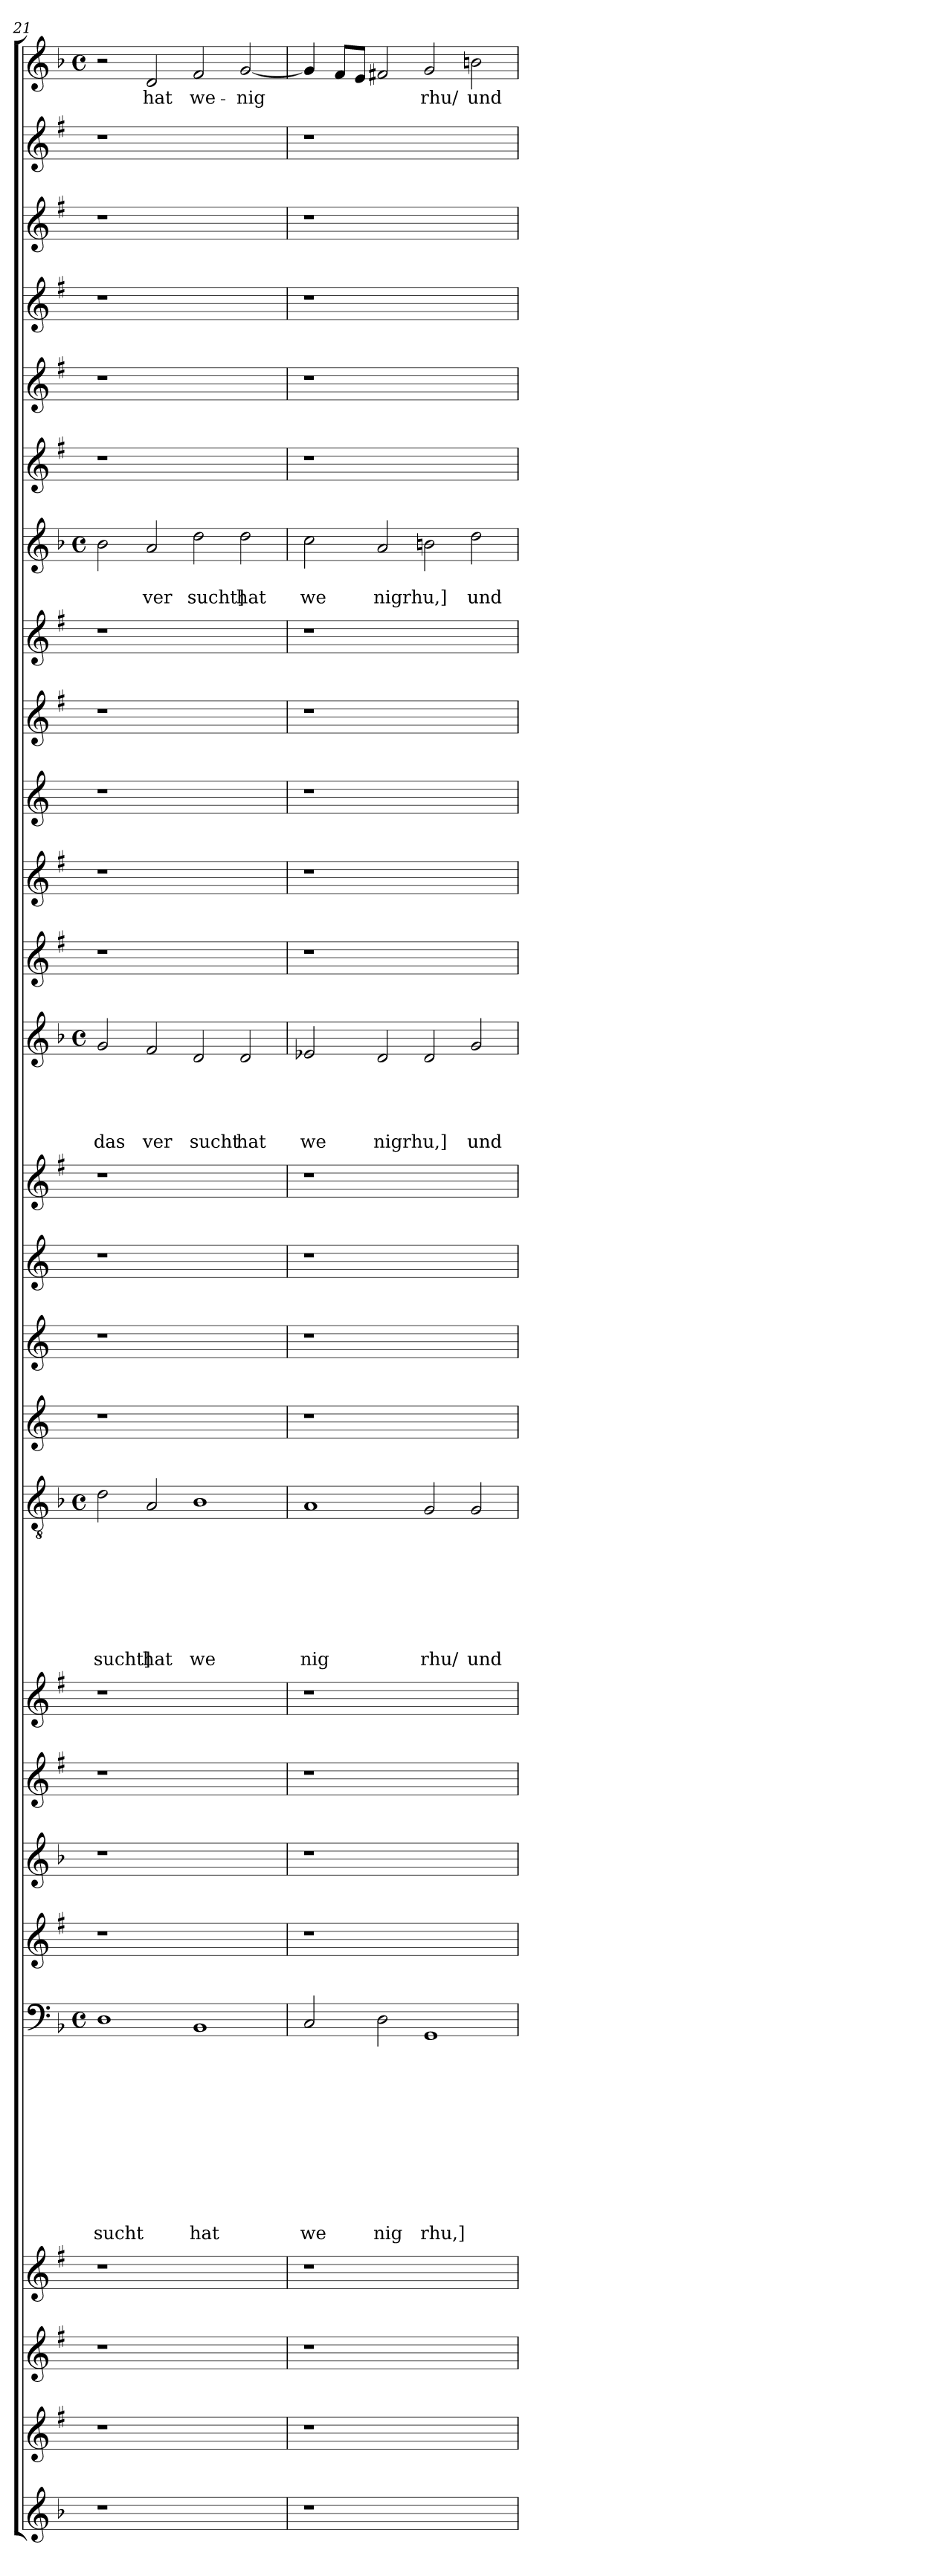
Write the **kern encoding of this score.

**kern	**kern	**kern	**kern	**kern	**text	**text	**text	**text	**text	**text	**text	**text	**text	**text	**text	**kern	**kern	**kern	**kern	**kern	**text	**text	**text	**text	**text	**text	**text	**text	**kern	**kern	**kern	**kern	**kern	**text	**text	**text	**text	**text	**kern	**kern	**kern	**kern	**kern	**kern	**text	**text	**kern	**kern	**kern	**kern	**kern	**kern	**text
*part27	*part26	*part25	*part24	*part23	*part23	*part23	*part23	*part23	*part23	*part23	*part23	*part23	*part23	*part23	*part23	*part22	*part21	*part20	*part19	*part18	*part18	*part18	*part18	*part18	*part18	*part18	*part18	*part18	*part17	*part16	*part15	*part14	*part13	*part13	*part13	*part13	*part13	*part13	*part12	*part11	*part10	*part9	*part8	*part7	*part7	*part7	*part6	*part5	*part4	*part3	*part2	*part1	*part1
*staff27	*staff26	*staff25	*staff24	*staff23	*staff23	*staff23	*staff23	*staff23	*staff23	*staff23	*staff23	*staff23	*staff23	*staff23	*staff23	*staff22	*staff21	*staff20	*staff19	*staff18	*staff18	*staff18	*staff18	*staff18	*staff18	*staff18	*staff18	*staff18	*staff17	*staff16	*staff15	*staff14	*staff13	*staff13	*staff13	*staff13	*staff13	*staff13	*staff12	*staff11	*staff10	*staff9	*staff8	*staff7	*staff7	*staff7	*staff6	*staff5	*staff4	*staff3	*staff2	*staff1	*staff1
*clefG2	*clefG2	*clefG2	*clefG2	*clefF4	*	*	*	*	*	*	*	*	*	*	*	*clefG2	*clefG2	*clefG2	*clefG2	*clefGv2	*	*	*	*	*	*	*	*	*clefG2	*clefG2	*clefG2	*clefG2	*clefG2	*	*	*	*	*	*clefG2	*clefG2	*clefG2	*clefG2	*clefG2	*clefG2	*	*	*clefG2	*clefG2	*clefG2	*clefG2	*clefG2	*clefG2	*
*	*ITrd1c2	*ITrd1c2	*ITrd1c2	*	*	*	*	*	*	*	*	*	*	*	*	*ITrd1c2	*	*ITrd1c2	*ITrd1c2	*	*	*	*	*	*	*	*	*	*ITrd-3c-5	*ITrd-3c-5	*ITrd-3c-5	*ITrd1c2	*	*	*	*	*	*	*ITrd1c2	*ITrd1c2	*ITrd-3c-5	*ITrd1c2	*ITrd1c2	*	*	*	*ITrd1c2	*ITrd1c2	*ITrd1c2	*ITrd1c2	*ITrd1c2	*ITrd-3c-5	*
*k[b-]	*k[b-]	*k[b-]	*k[b-]	*k[b-]	*	*	*	*	*	*	*	*	*	*	*	*k[b-]	*k[b-]	*k[b-]	*k[b-]	*k[b-]	*	*	*	*	*	*	*	*	*k[b-]	*k[b-]	*k[b-]	*k[b-]	*k[b-]	*	*	*	*	*	*k[b-]	*k[b-]	*k[b-]	*k[b-]	*k[b-]	*k[b-]	*	*	*k[b-]	*k[b-]	*k[b-]	*k[b-]	*k[b-]	*k[b-e-]	*
*F:	*F:	*F:	*F:	*F:	*	*	*	*	*	*	*	*	*	*	*	*F:	*F:	*F:	*F:	*F:	*	*	*	*	*	*	*	*	*F:	*F:	*F:	*F:	*F:	*	*	*	*	*	*F:	*F:	*F:	*F:	*F:	*F:	*	*	*F:	*F:	*F:	*F:	*F:	*B-:	*
*	*	*	*	*M4/4	*	*	*	*	*	*	*	*	*	*	*	*	*	*	*	*M4/4	*	*	*	*	*	*	*	*	*	*	*	*	*M4/4	*	*	*	*	*	*	*	*	*	*	*M4/4	*	*	*	*	*	*	*	*M4/4	*
*	*	*	*	*met(c)	*	*	*	*	*	*	*	*	*	*	*	*	*	*	*	*met(c)	*	*	*	*	*	*	*	*	*	*	*	*	*met(c)	*	*	*	*	*	*	*	*	*	*	*met(c)	*	*	*	*	*	*	*	*met(c)	*
=21	=21	=21	=21	=21	=21	=21	=21	=21	=21	=21	=21	=21	=21	=21	=21	=21	=21	=21	=21	=21	=21	=21	=21	=21	=21	=21	=21	=21	=21	=21	=21	=21	=21	=21	=21	=21	=21	=21	=21	=21	=21	=21	=21	=21	=21	=21	=21	=21	=21	=21	=21	=21	=21
!	!	!	!	!	!	!	!	!	!	!	!	!	!	!	!LO:LY:b	!	!	!	!	!	!	!	!	!	!	!	!	!LO:LY:b	!	!	!	!	!	!	!	!	!	!LO:LY:b	!	!	!	!	!	!	!	!	!	!	!	!	!	!	!
1r	1r	1r	1r	1D	.	.	.	.	.	.	.	.	.	.	sucht	1r	1r	1r	1r	2d\	.	.	.	.	.	.	.	sucht]	1r	1r	1r	1r	2g/	.	.	.	.	das	1r	1r	1r	1r	1r	2b-\	.	.	1r	1r	1r	1r	1r	2r	.
!	!	!	!	!	!	!	!	!	!	!	!	!	!	!	!	!	!	!	!	!	!	!	!	!	!	!	!	!LO:LY:b	!	!	!	!	!	!	!	!	!	!LO:LY:b	!	!	!	!	!	!	!	!LO:LY:b	!	!	!	!	!	!	!LO:LY:b
.	.	.	.	.	.	.	.	.	.	.	.	.	.	.	.	.	.	.	.	2A/	.	.	.	.	.	.	.	hat	.	.	.	.	2f/	.	.	.	.	ver	.	.	.	.	.	2a/	.	ver	.	.	.	.	.	2g/	hat
!	!	!	!	!	!	!	!	!	!	!	!	!	!	!	!LO:LY:b	!	!	!	!	!	!	!	!	!	!	!	!	!LO:LY:b	!	!	!	!	!	!	!	!	!	!LO:LY:b	!	!	!	!	!	!	!	!LO:LY:b	!	!	!	!	!	!	!LO:LY:b
1ryy	1ryy	1ryy	1ryy	1BB-	.	.	.	.	.	.	.	.	.	.	hat	1ryy	1ryy	1ryy	1ryy	1B-	.	.	.	.	.	.	.	we	1ryy	1ryy	1ryy	1ryy	2d/	.	.	.	.	sucht	1ryy	1ryy	1ryy	1ryy	1ryy	2dd\	.	sucht]	1ryy	1ryy	1ryy	1ryy	1ryy	2b-/	we-
!	!	!	!	!	!	!	!	!	!	!	!	!	!	!	!	!	!	!	!	!	!	!	!	!	!	!	!	!	!	!	!	!	!	!	!	!	!	!LO:LY:b	!	!	!	!	!	!	!	!LO:LY:b	!	!	!	!	!	!	!LO:LY:b
.	.	.	.	.	.	.	.	.	.	.	.	.	.	.	.	.	.	.	.	.	.	.	.	.	.	.	.	.	.	.	.	.	2d/	.	.	.	.	hat	.	.	.	.	.	2dd\	.	hat	.	.	.	.	.	[>2cc/	-nig
!!LO:PB:g=z
=22	=22	=22	=22	=22	=22	=22	=22	=22	=22	=22	=22	=22	=22	=22	=22	=22	=22	=22	=22	=22	=22	=22	=22	=22	=22	=22	=22	=22	=22	=22	=22	=22	=22	=22	=22	=22	=22	=22	=22	=22	=22	=22	=22	=22	=22	=22	=22	=22	=22	=22	=22	=22	=22
!	!	!	!	!	!	!	!	!	!	!	!	!	!	!	!LO:LY:b	!	!	!	!	!	!	!	!	!	!	!	!	!LO:LY:b	!	!	!	!	!	!	!	!	!	!LO:LY:b	!	!	!	!	!	!	!	!LO:LY:b	!	!	!	!	!	!	!
1r	1r	1r	1r	2C/	.	.	.	.	.	.	.	.	.	.	we	1r	1r	1r	1r	1A	.	.	.	.	.	.	.	nig	1r	1r	1r	1r	2e-X/	.	.	.	.	we	1r	1r	1r	1r	1r	2cc\	.	we	1r	1r	1r	1r	1r	4cc/]	.
.	.	.	.	.	.	.	.	.	.	.	.	.	.	.	.	.	.	.	.	.	.	.	.	.	.	.	.	.	.	.	.	.	.	.	.	.	.	.	.	.	.	.	.	.	.	.	.	.	.	.	.	8b-/L	.
.	.	.	.	.	.	.	.	.	.	.	.	.	.	.	.	.	.	.	.	.	.	.	.	.	.	.	.	.	.	.	.	.	.	.	.	.	.	.	.	.	.	.	.	.	.	.	.	.	.	.	.	8a/J	.
!	!	!	!	!	!	!	!	!	!	!	!	!	!	!	!LO:LY:b	!	!	!	!	!	!	!	!	!	!	!	!	!	!	!	!	!	!	!	!	!	!	!LO:LY:b	!	!	!	!	!	!	!	!LO:LY:b	!	!	!	!	!	!	!
.	.	.	.	2D\	.	.	.	.	.	.	.	.	.	.	nig	.	.	.	.	.	.	.	.	.	.	.	.	.	.	.	.	.	2d/	.	.	.	.	nigrhu,]	.	.	.	.	.	2a/	.	nigrhu,]	.	.	.	.	.	2b/	.
!	!	!	!	!	!	!	!	!	!	!	!	!	!	!	!LO:LY:b	!	!	!	!	!	!	!	!	!	!	!	!	!LO:LY:b	!	!	!	!	!	!	!	!	!	!	!	!	!	!	!	!	!	!	!	!	!	!	!	!	!LO:LY:b
1ryy	1ryy	1ryy	1ryy	1GG	.	.	.	.	.	.	.	.	.	.	rhu,]	1ryy	1ryy	1ryy	1ryy	2G/	.	.	.	.	.	.	.	rhu/	1ryy	1ryy	1ryy	1ryy	2d/	.	.	.	.	.	1ryy	1ryy	1ryy	1ryy	1ryy	2bn\	.	.	1ryy	1ryy	1ryy	1ryy	1ryy	2cc/	rhu/
!	!	!	!	!	!	!	!	!	!	!	!	!	!	!	!	!	!	!	!	!	!	!	!	!	!	!	!	!LO:LY:b	!	!	!	!	!	!	!	!	!	!LO:LY:b	!	!	!	!	!	!	!	!LO:LY:b	!	!	!	!	!	!	!LO:LY:b
.	.	.	.	.	.	.	.	.	.	.	.	.	.	.	.	.	.	.	.	2G/	.	.	.	.	.	.	.	und	.	.	.	.	2g/	.	.	.	.	und	.	.	.	.	.	2dd\	.	und	.	.	.	.	.	2een\	und
=	=	=	=	=	=	=	=	=	=	=	=	=	=	=	=	=	=	=	=	=	=	=	=	=	=	=	=	=	=	=	=	=	=	=	=	=	=	=	=	=	=	=	=	=	=	=	=	=	=	=	=	=	=
*-	*-	*-	*-	*-	*-	*-	*-	*-	*-	*-	*-	*-	*-	*-	*-	*-	*-	*-	*-	*-	*-	*-	*-	*-	*-	*-	*-	*-	*-	*-	*-	*-	*-	*-	*-	*-	*-	*-	*-	*-	*-	*-	*-	*-	*-	*-	*-	*-	*-	*-	*-	*-	*-
